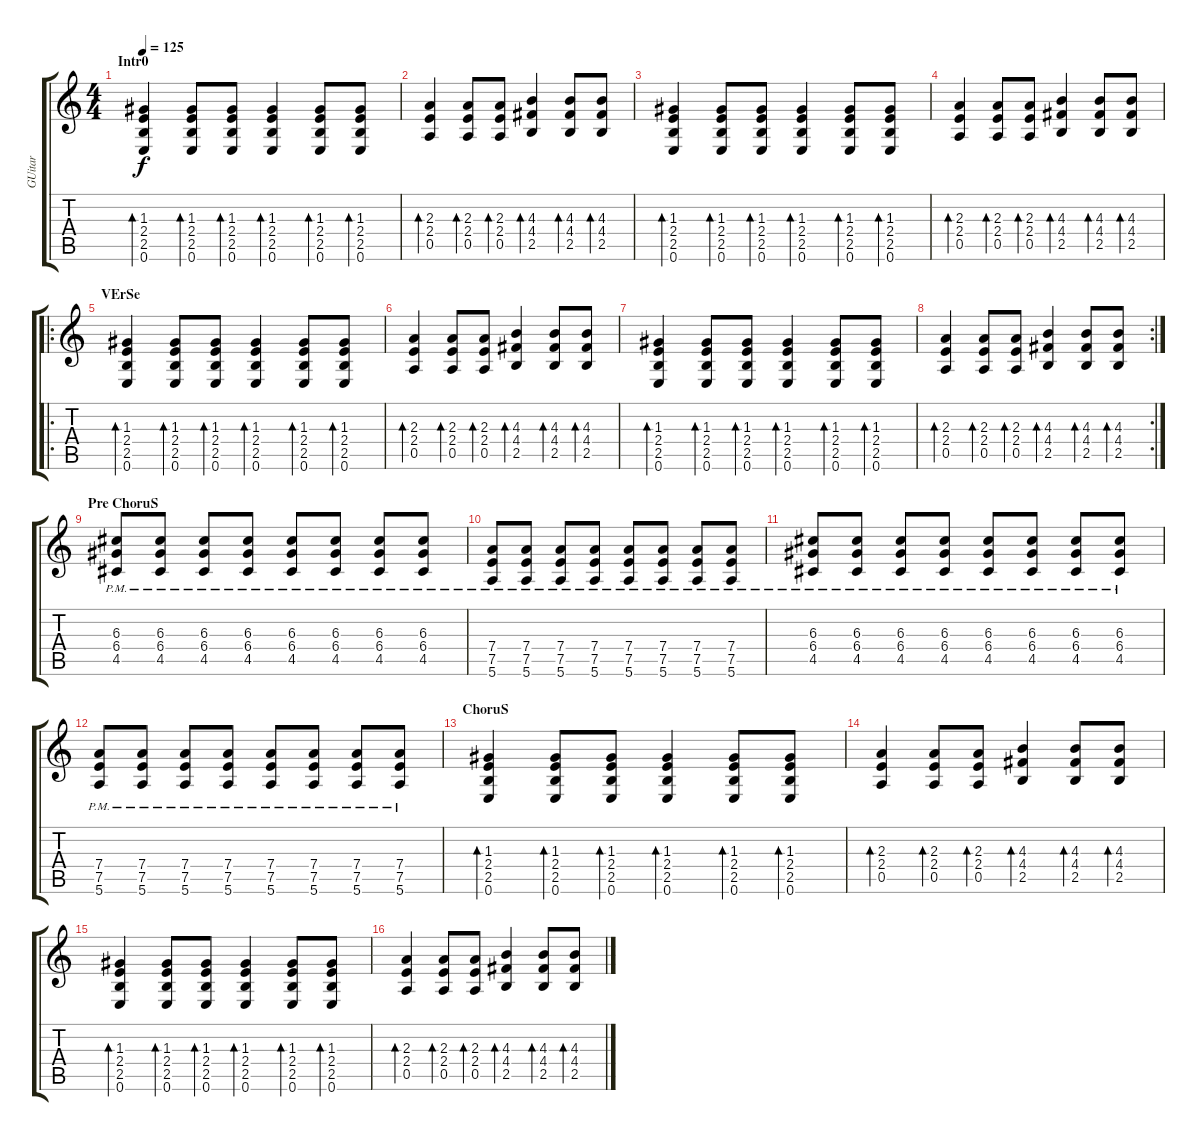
\track ("GUitar" "GUitar") {instrument distortionguitar}
\staff {score tabs}
\tuning (E4 B3 G3 D3 A2 E2) {hide}
\ts (4 4)
\section ("" "Intr0")
\tempo 125
\clef g2
\ks c
(1.3 2.4 2.5 0.6).4{bd 60 dy f instrument distortionguitar} (1.3 2.4 2.5 0.6).8{bd 60} (1.3 2.4 2.5 0.6).8{bd 60} (1.3 2.4 2.5 0.6).4{bd 60} (1.3 2.4 2.5 0.6).8{bd 60} (1.3 2.4 2.5 0.6).8{bd 60} |
(2.3 2.4 0.5).4{bd 60} (2.3 2.4 0.5).8{bd 60} (2.3 2.4 0.5).8{bd 60} (4.3 4.4 2.5).4{bd 60} (4.3 4.4 2.5).8{bd 60} (4.3 4.4 2.5).8{bd 60} |
(1.3 2.4 2.5 0.6).4{bd 60} (1.3 2.4 2.5 0.6).8{bd 60} (1.3 2.4 2.5 0.6).8{bd 60} (1.3 2.4 2.5 0.6).4{bd 60} (1.3 2.4 2.5 0.6).8{bd 60} (1.3 2.4 2.5 0.6).8{bd 60} |
(2.3 2.4 0.5).4{bd 60} (2.3 2.4 0.5).8{bd 60} (2.3 2.4 0.5).8{bd 60} (4.3 4.4 2.5).4{bd 60} (4.3 4.4 2.5).8{bd 60} (4.3 4.4 2.5).8{bd 60} |
\ro
\section ("" "VErSe")
(1.3 2.4 2.5 0.6).4{bd 60} (1.3 2.4 2.5 0.6).8{bd 60} (1.3 2.4 2.5 0.6).8{bd 60} (1.3 2.4 2.5 0.6).4{bd 60} (1.3 2.4 2.5 0.6).8{bd 60} (1.3 2.4 2.5 0.6).8{bd 60} |
(2.3 2.4 0.5).4{bd 60} (2.3 2.4 0.5).8{bd 60} (2.3 2.4 0.5).8{bd 60} (4.3 4.4 2.5).4{bd 60} (4.3 4.4 2.5).8{bd 60} (4.3 4.4 2.5).8{bd 60} |
(1.3 2.4 2.5 0.6).4{bd 60} (1.3 2.4 2.5 0.6).8{bd 60} (1.3 2.4 2.5 0.6).8{bd 60} (1.3 2.4 2.5 0.6).4{bd 60} (1.3 2.4 2.5 0.6).8{bd 60} (1.3 2.4 2.5 0.6).8{bd 60} |
\rc 2
(2.3 2.4 0.5).4{bd 60} (2.3 2.4 0.5).8{bd 60} (2.3 2.4 0.5).8{bd 60} (4.3 4.4 2.5).4{bd 60} (4.3 4.4 2.5).8{bd 60} (4.3 4.4 2.5).8{bd 60} |
\section ("" "Pre ChoruS")
(6.3{pm} 6.4{pm} 4.5{pm}).8 (6.3{pm} 6.4{pm} 4.5{pm}).8 (6.3{pm} 6.4{pm} 4.5{pm}).8 (6.3{pm} 6.4{pm} 4.5{pm}).8 (6.3{pm} 6.4{pm} 4.5{pm}).8 (6.3{pm} 6.4{pm} 4.5{pm}).8 (6.3{pm} 6.4{pm} 4.5{pm}).8 (6.3{pm} 6.4{pm} 4.5{pm}).8 |
(7.4{pm} 7.5{pm} 5.6{pm}).8 (7.4{pm} 7.5{pm} 5.6{pm}).8 (7.4{pm} 7.5{pm} 5.6{pm}).8 (7.4{pm} 7.5{pm} 5.6{pm}).8 (7.4{pm} 7.5{pm} 5.6{pm}).8 (7.4{pm} 7.5{pm} 5.6{pm}).8 (7.4{pm} 7.5{pm} 5.6{pm}).8 (7.4{pm} 7.5{pm} 5.6{pm}).8 |
(6.3{pm} 6.4{pm} 4.5{pm}).8 (6.3{pm} 6.4{pm} 4.5{pm}).8 (6.3{pm} 6.4{pm} 4.5{pm}).8 (6.3{pm} 6.4{pm} 4.5{pm}).8 (6.3{pm} 6.4{pm} 4.5{pm}).8 (6.3{pm} 6.4{pm} 4.5{pm}).8 (6.3{pm} 6.4{pm} 4.5{pm}).8 (6.3{pm} 6.4{pm} 4.5{pm}).8 |
(7.4{pm} 7.5{pm} 5.6{pm}).8 (7.4{pm} 7.5{pm} 5.6{pm}).8 (7.4{pm} 7.5{pm} 5.6{pm}).8 (7.4{pm} 7.5{pm} 5.6{pm}).8 (7.4{pm} 7.5{pm} 5.6{pm}).8 (7.4{pm} 7.5{pm} 5.6{pm}).8 (7.4{pm} 7.5{pm} 5.6{pm}).8 (7.4{pm} 7.5{pm} 5.6{pm}).8 |
\section ("" "ChoruS")
(1.3 2.4 2.5 0.6).4{bd 60} (1.3 2.4 2.5 0.6).8{bd 60} (1.3 2.4 2.5 0.6).8{bd 60} (1.3 2.4 2.5 0.6).4{bd 60} (1.3 2.4 2.5 0.6).8{bd 60} (1.3 2.4 2.5 0.6).8{bd 60} |
(2.3 2.4 0.5).4{bd 60} (2.3 2.4 0.5).8{bd 60} (2.3 2.4 0.5).8{bd 60} (4.3 4.4 2.5).4{bd 60} (4.3 4.4 2.5).8{bd 60} (4.3 4.4 2.5).8{bd 60} |
(1.3 2.4 2.5 0.6).4{bd 60} (1.3 2.4 2.5 0.6).8{bd 60} (1.3 2.4 2.5 0.6).8{bd 60} (1.3 2.4 2.5 0.6).4{bd 60} (1.3 2.4 2.5 0.6).8{bd 60} (1.3 2.4 2.5 0.6).8{bd 60} |
(2.3 2.4 0.5).4{bd 60} (2.3 2.4 0.5).8{bd 60} (2.3 2.4 0.5).8{bd 60} (4.3 4.4 2.5).4{bd 60} (4.3 4.4 2.5).8{bd 60} (4.3 4.4 2.5).8{bd 60}
